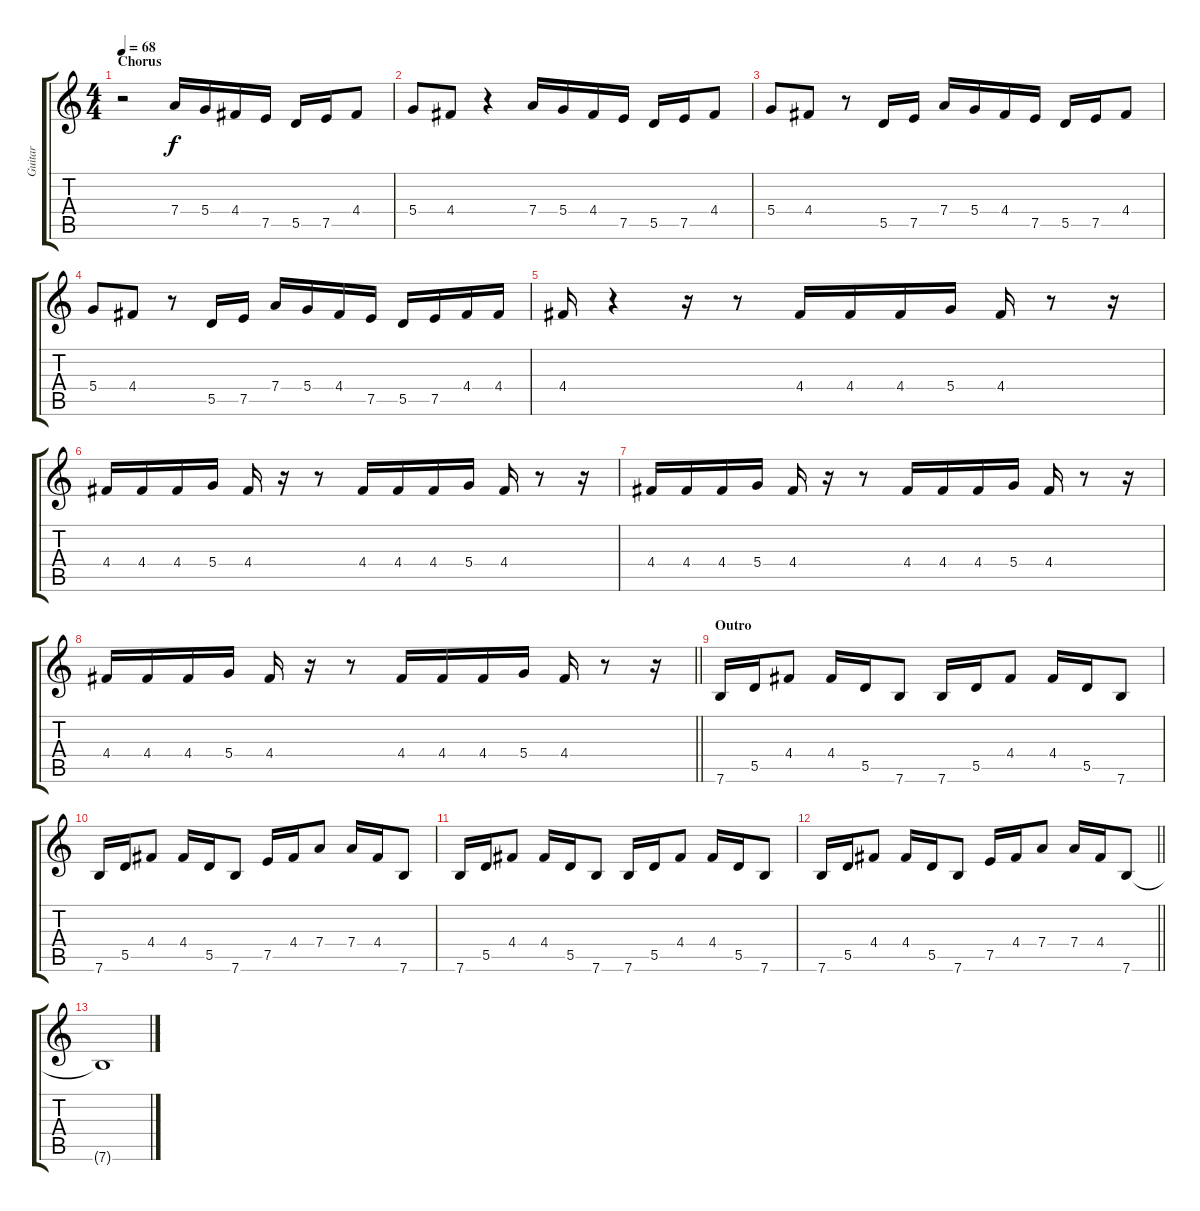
\track ("Guitar" "Guitar") {instrument electricguitarclean}
\staff {score tabs}
\tuning (E4 B3 G3 D3 A2 E2) {hide}
\ts (4 4)
\section ("" "Chorus")
\tempo 68
\clef g2
\ks c
r.2{dy f} 7.4.16 5.4.16 4.4.16 7.5.16 5.5.16 7.5.16 4.4.8 |
5.4.8 4.4.8 r.4 7.4.16 5.4.16 4.4.16 7.5.16 5.5.16 7.5.16 4.4.8 |
5.4.8 4.4.8 r.8 5.5.16 7.5.16 7.4.16 5.4.16 4.4.16 7.5.16 5.5.16 7.5.16 4.4.8 |
5.4.8 4.4.8 r.8 5.5.16 7.5.16 7.4.16 5.4.16 4.4.16 7.5.16 5.5.16 7.5.16 4.4.16 4.4.16 |
4.4.16 r.4 r.16 r.8 4.4.16 4.4.16 4.4.16 5.4.16 4.4.16 r.8 r.16 |
4.4.16 4.4.16 4.4.16 5.4.16 4.4.16 r.16 r.8 4.4.16 4.4.16 4.4.16 5.4.16 4.4.16 r.8 r.16 |
4.4.16 4.4.16 4.4.16 5.4.16 4.4.16 r.16 r.8 4.4.16 4.4.16 4.4.16 5.4.16 4.4.16 r.8 r.16 |
\barLineRight lightlight
4.4.16 4.4.16 4.4.16 5.4.16 4.4.16 r.16 r.8 4.4.16 4.4.16 4.4.16 5.4.16 4.4.16 r.8 r.16 |
\section ("" "Outro")
7.6.16 5.5.16 4.4.8 4.4.16 5.5.16 7.6.8 7.6.16 5.5.16 4.4.8 4.4.16 5.5.16 7.6.8 |
7.6.16 5.5.16 4.4.8 4.4.16 5.5.16 7.6.8 7.5.16 4.4.16 7.4.8 7.4.16 4.4.16 7.6.8 |
7.6.16{volume 2} 5.5.16 4.4.8 4.4.16 5.5.16 7.6.8 7.6.16 5.5.16 4.4.8 4.4.16 5.5.16 7.6.8 |
\barLineRight lightlight
7.6.16 5.5.16 4.4.8 4.4.16 5.5.16 7.6.8 7.5.16 4.4.16 7.4.8 7.4.16 4.4.16 7.6.8 |
7.6{t}.1
